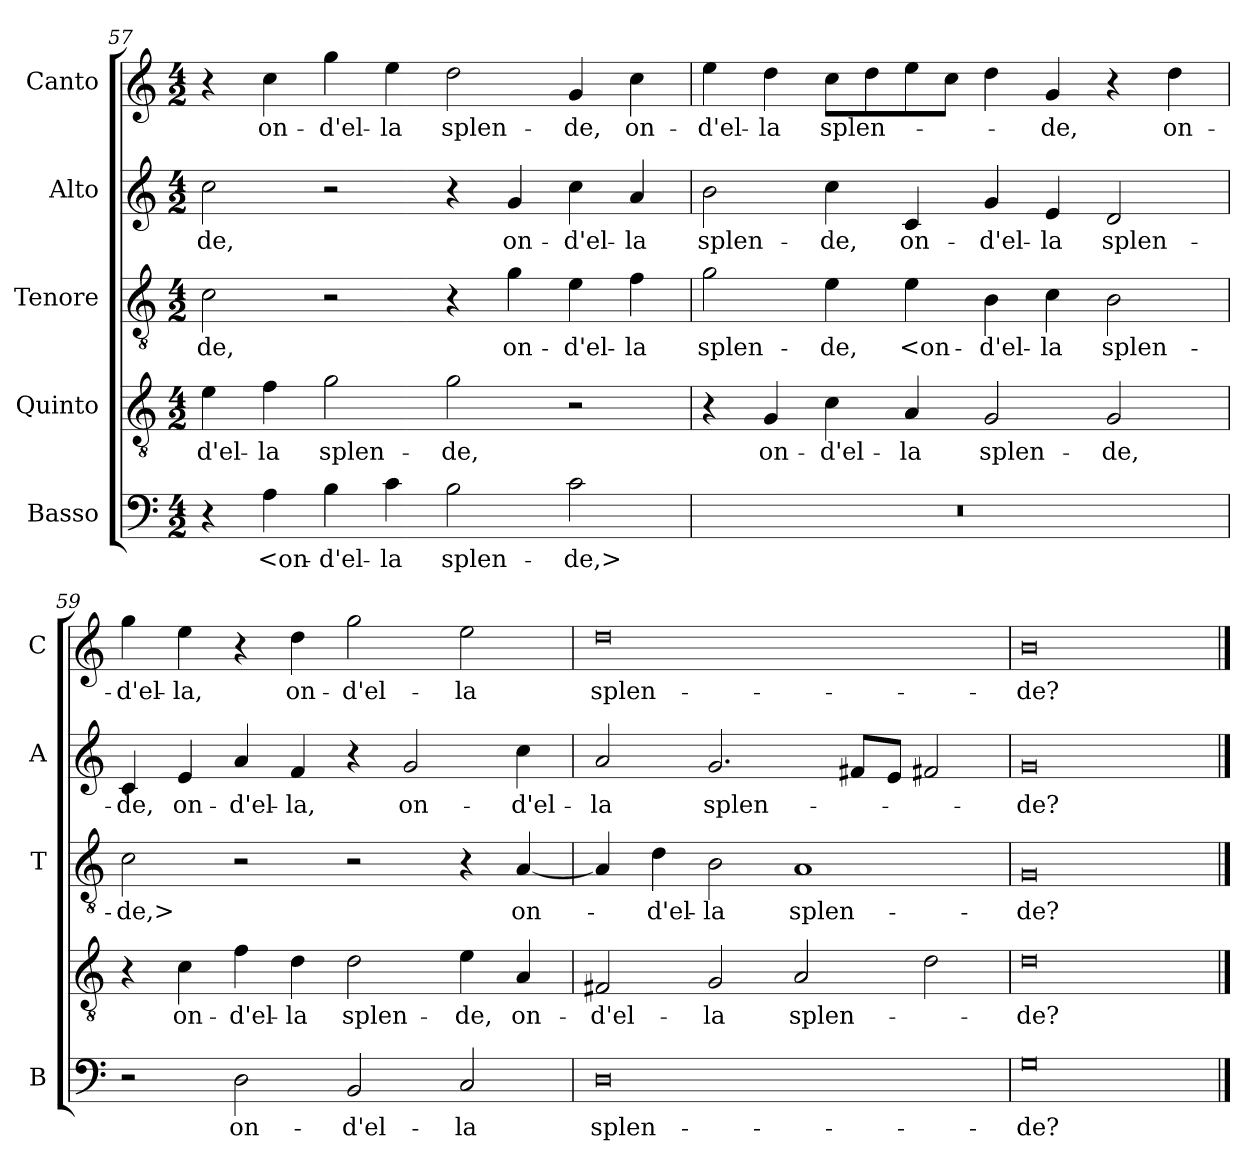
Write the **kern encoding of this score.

**kern	**text	**kern	**text	**kern	**text	**kern	**text	**kern	**text
*part5	*part5	*part4	*part4	*part3	*part3	*part2	*part2	*part1	*part1
*staff5	*staff5	*staff4	*staff4	*staff3	*staff3	*staff2	*staff2	*staff1	*staff1
*I"Basso	*	*I"Quinto	*	*I"Tenore	*	*I"Alto	*	*I"Canto	*
*I'B	*	*	*	*I'T	*	*I'A	*	*I'C	*
*clefF4	*	*clefGv2	*	*clefGv2	*	*clefG2	*	*clefG2	*
*k[]	*	*k[]	*	*k[]	*	*k[]	*	*k[]	*
*M4/2	*	*M4/2	*	*M4/2	*	*M4/2	*	*M4/2	*
=57	=57	=57	=57	=57	=57	=57	=57	=57	=57
4r	.	4e	-d'el-	2c	-de,	2cc	-de,	4r	.
4A	<on-	4f	-la	.	.	.	.	4cc	on-
4B	-d'el-	2g	splen-	2r	.	2r	.	4gg	-d'el-
4c	-la	.	.	.	.	.	.	4ee	-la
2B	splen-	2g	-de,	4r	.	4r	.	2dd	splen-
.	.	.	.	4g	on-	4g	on-	.	.
2c	-de,>	2r	.	4e	-d'el-	4cc	-d'el-	4g	-de,
.	.	.	.	4f	-la	4a	-la	4cc	on-
=58	=58	=58	=58	=58	=58	=58	=58	=58	=58
0r	.	4r	.	2g	splen-	2b	splen-	4ee	-d'el-
.	.	4G	on-	.	.	.	.	4dd	-la
.	.	4c	-d'el-	4e	-de,	4cc	-de,	8ccL	splen-
.	.	.	.	.	.	.	.	8dd	.
.	.	4A	-la	4e	<on-	4c	on-	8ee	.
.	.	.	.	.	.	.	.	8ccJ	.
.	.	2G	splen-	4B	-d'el-	4g	-d'el-	4dd	.
.	.	.	.	4c	-la	4e	-la	4g	-de,
.	.	2G	-de,	2B	splen-	2d	splen-	4r	.
.	.	.	.	.	.	.	.	4dd	on-
=59	=59	=59	=59	=59	=59	=59	=59	=59	=59
2r	.	4r	.	2c	-de,>	4c	-de,	4gg	-d'el-
.	.	4c	on-	.	.	4e	on-	4ee	-la,
2D	on-	4f	-d'el-	2r	.	4a	-d'el-	4r	.
.	.	4d	-la	.	.	4f	-la,	4dd	on-
2BB	-d'el-	2d	splen-	2r	.	4r	.	2gg	-d'el-
.	.	.	.	.	.	2g	on-	.	.
2C	-la	4e	-de,	4r	.	.	.	2ee	-la
.	.	4A	on-	[4A	on-	4cc	-d'el-	.	.
=60	=60	=60	=60	=60	=60	=60	=60	=60	=60
0D	splen-	2F#X	-d'el-	4A]	.	2a	-la	0dd	splen-
.	.	.	.	4d	-d'el-	.	.	.	.
.	.	2G	-la	2B	-la	2.g	splen-	.	.
.	.	2A	splen-	1A	splen-	.	.	.	.
.	.	.	.	.	.	8f#XL	.	.	.
.	.	.	.	.	.	8eJ	.	.	.
.	.	2d	.	.	.	2f#X	.	.	.
=61	=61	=61	=61	=61	=61	=61	=61	=61	=61
0G	-de?	0d	-de?	0G	-de?	0g	-de?	0b	-de?
==	==	==	==	==	==	==	==	==	==
*-	*-	*-	*-	*-	*-	*-	*-	*-	*-
